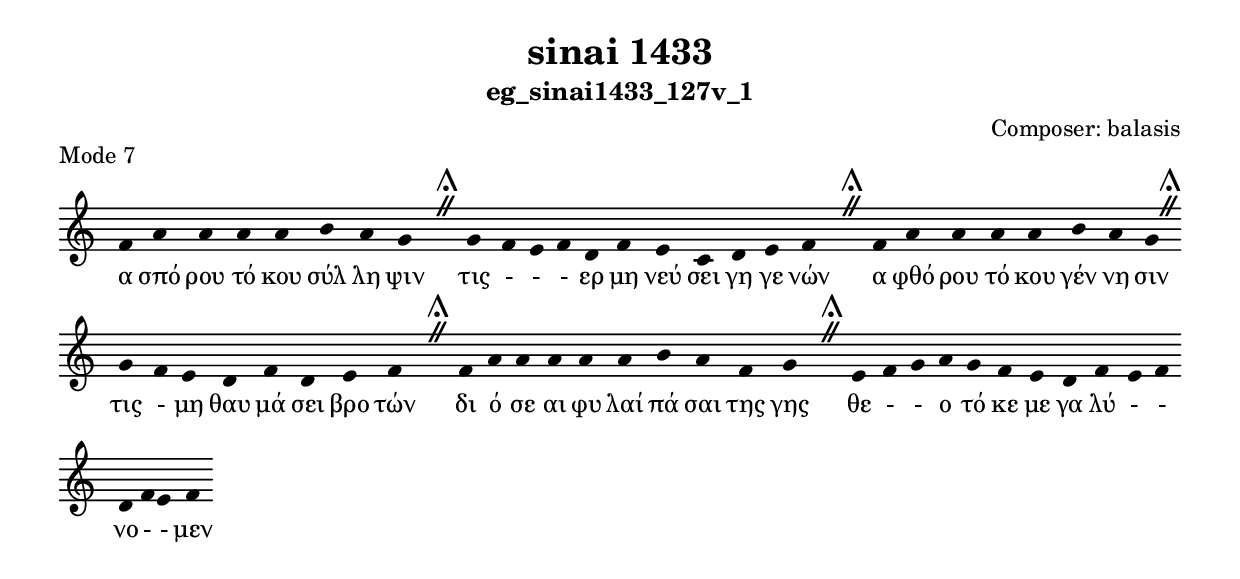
\include "gregorian.ly"

	\header {
 	  title = "sinai 1433"
	  subtitle = "eg_sinai1433_127v_1"
	  composer = "Composer: balasis"
	  piece = "Mode 7"
	}

	chant = {
	  f'4 a'4 a'4 a'4 a'4 b'4 a'4 g'4 \divisioMaior
 g'4 f'4 e'4 f'4 d'4 f'4 e'4 c'4 d'4 e'4 f'4 \divisioMaior
 f'4 a'4 a'4 a'4 a'4 b'4 a'4 g'4 \divisioMaior
 g'4 f'4 e'4 d'4 f'4 d'4 e'4 f'4 \divisioMaior
 f'4 a'4 a'4 a'4 a'4 a'4 b'4 a'4 f'4 g'4 \divisioMaior
 e'4 f'4 g'4 a'4 g'4 f'4 e'4 d'4 f'4 e'4 f'4 d'4 f'4 e'4 f'4\finalis
	}

	verba = \lyricmode {α σπό ρου τό κου σύλ λη ψιν 
τις -  -  - ερ μη νεύ σει γη γε νών 
α φθό ρου τό κου γέν νη σιν 
τις - μη θαυ μά σει βρο τών 
δι ό σε αι φυ λαί πά σαι της γης 
θε -  - ο τό κε με γα λύ -  - νο -  - μεν 
	}


	\score {
	  \new Staff <<
	  \new Voice = "melody" \chant
	  \new Lyrics = "one" \lyricsto melody \verba
	  >>
	  \layout {
	    \context {
	      \Staff
	      \remove "Time_signature_engraver"
	      \remove "Bar_engraver"
	    }
	    \context {
	      \Voice
	      \remove "Stem_engraver"
	    }
	  }
	}